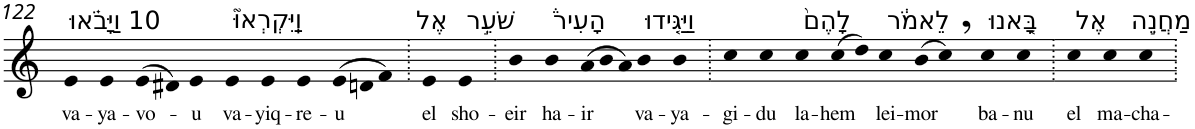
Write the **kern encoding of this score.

**kern	**text
*part1	*part1
*staff1	*staff1
*I"Piano	*
*I'Pno	*
!!LO:PB:g=z
*clefG2	*
*k[]	*
=122	=122
!LO:TX:a:t=10 וַיָּבֹ֗אוּ	!
!	!LO:LY:b
4e	va-
!	!LO:LY:b
4e	-ya-
!	!LO:LY:b
(>8e	-vo-
8d#X)	.
!	!LO:LY:b
4e	-u
!LO:TX:a:t=וַֽיִּקְרְאוּ֮	!
!	!LO:LY:b
4e	va-
!	!LO:LY:b
4e	-yiq-
!	!LO:LY:b
4e	-re-
*Xtuplet	*
!	!LO:LY:b
(>12e	-u
12dn	.
12f)	.
=123.	=123.
!LO:TX:a:t=אֶל	!
!	!LO:LY:b
4e	el
!LO:TX:a:t=שֹׁעֵ֣ר	!
!	!LO:LY:b
4e	sho-
=124.	=124.
!	!LO:LY:b
4b	-eir
!LO:TX:a:t=הָעִיר֒	!
!	!LO:LY:b
4b	ha-
!	!LO:LY:b
(>12a	-ir
12b	.
12a)	.
!LO:TX:a:t=וַיַּגִּ֤ידוּ	!
!	!LO:LY:b
4b	va-
!	!LO:LY:b
4b	-ya-
=125.	=125.
!	!LO:LY:b
4cc	-gi-
!	!LO:LY:b
4cc	-du
!LO:TX:a:t=לָהֶם֙	!
!	!LO:LY:b
4cc	la-
!	!LO:LY:b
(>8cc	-hem
8dd)	.
!LO:TX:a:t=לֵאמֹ֔ר	!
!	!LO:LY:b
4cc	lei-
!	!LO:LY:b
(>8b	-mor
8cc,)	.
!LO:TX:a:t=בָּ֚אנוּ	!
!	!LO:LY:b
4cc	ba-
!	!LO:LY:b
4cc	-nu
=126.	=126.
!LO:TX:a:t=אֶל	!
!	!LO:LY:b
4cc	el
!LO:TX:a:t=מַחֲנֵ֣ה	!
!	!LO:LY:b
4cc	ma-
!	!LO:LY:b
4cc	-cha-
=.	=.
*-	*-
